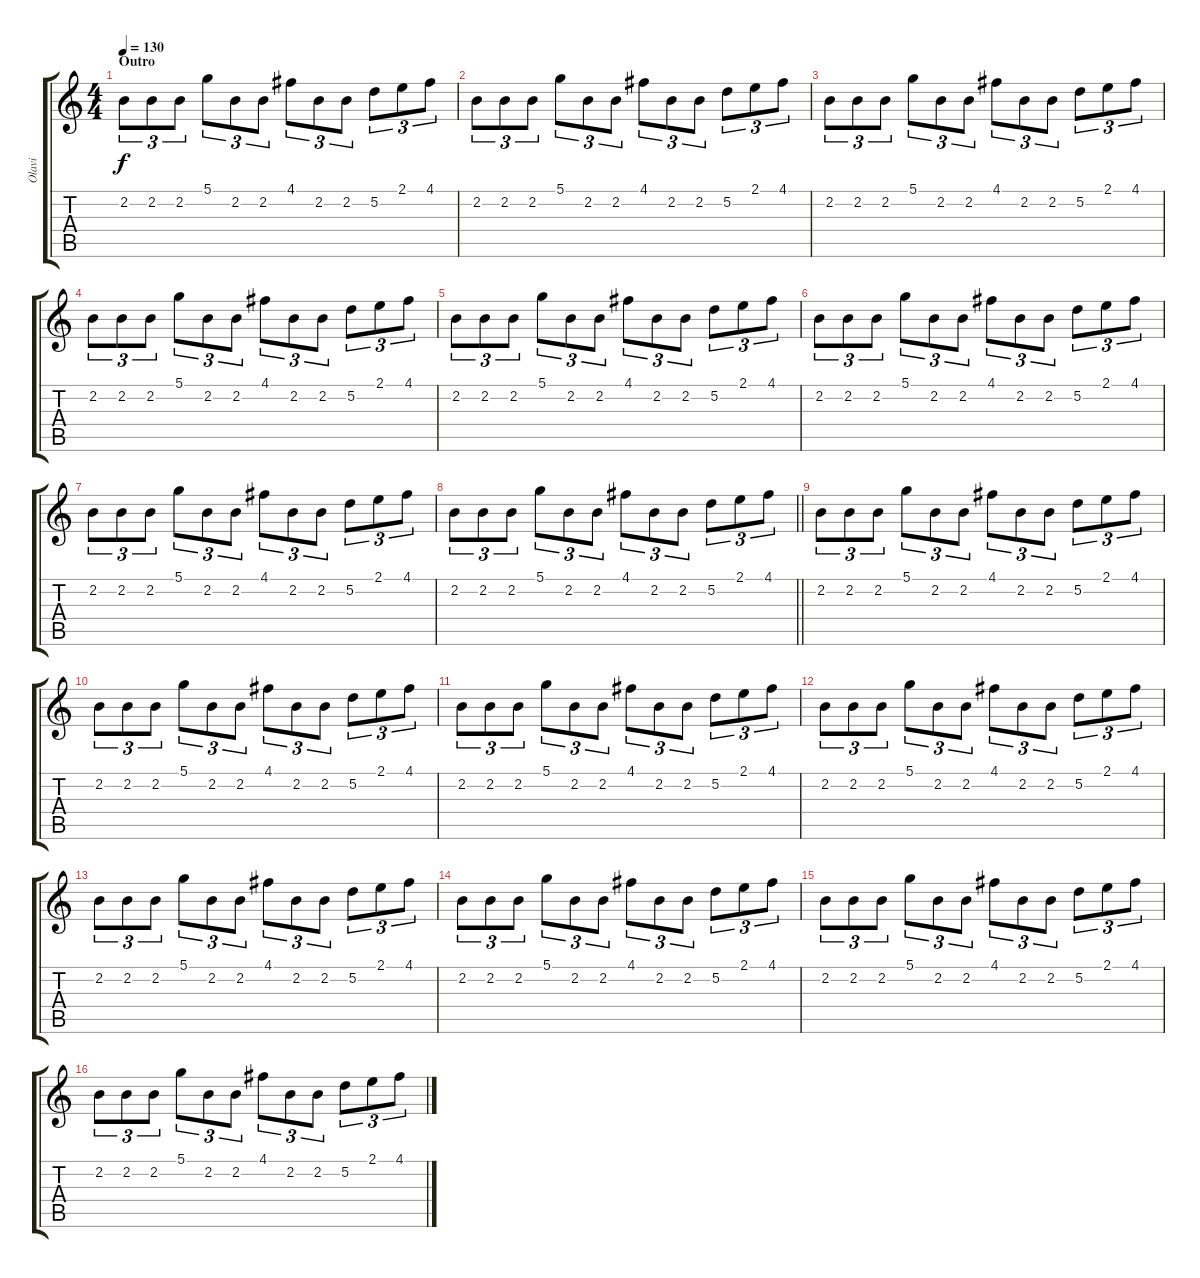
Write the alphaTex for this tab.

\track ("Olavi" "Olavi") {instrument distortionguitar}
\staff {score tabs}
\tuning (D4 A3 F3 C3 G2 D2) {hide}
\ts (4 4)
\section ("" "Outro")
\tempo 130
\clef g2
\ks c
2.2.8{tu (3 2) dy f} 2.2.8{tu (3 2)} 2.2.8{tu (3 2)} 5.1.8{tu (3 2)} 2.2.8{tu (3 2)} 2.2.8{tu (3 2)} 4.1.8{tu (3 2)} 2.2.8{tu (3 2)} 2.2.8{tu (3 2)} 5.2.8{tu (3 2)} 2.1.8{tu (3 2)} 4.1.8{tu (3 2)} |
2.2.8{tu (3 2)} 2.2.8{tu (3 2)} 2.2.8{tu (3 2)} 5.1.8{tu (3 2)} 2.2.8{tu (3 2)} 2.2.8{tu (3 2)} 4.1.8{tu (3 2)} 2.2.8{tu (3 2)} 2.2.8{tu (3 2)} 5.2.8{tu (3 2)} 2.1.8{tu (3 2)} 4.1.8{tu (3 2)} |
2.2.8{tu (3 2)} 2.2.8{tu (3 2)} 2.2.8{tu (3 2)} 5.1.8{tu (3 2)} 2.2.8{tu (3 2)} 2.2.8{tu (3 2)} 4.1.8{tu (3 2)} 2.2.8{tu (3 2)} 2.2.8{tu (3 2)} 5.2.8{tu (3 2)} 2.1.8{tu (3 2)} 4.1.8{tu (3 2)} |
2.2.8{tu (3 2)} 2.2.8{tu (3 2)} 2.2.8{tu (3 2)} 5.1.8{tu (3 2)} 2.2.8{tu (3 2)} 2.2.8{tu (3 2)} 4.1.8{tu (3 2)} 2.2.8{tu (3 2)} 2.2.8{tu (3 2)} 5.2.8{tu (3 2)} 2.1.8{tu (3 2)} 4.1.8{tu (3 2)} |
2.2.8{tu (3 2)} 2.2.8{tu (3 2)} 2.2.8{tu (3 2)} 5.1.8{tu (3 2)} 2.2.8{tu (3 2)} 2.2.8{tu (3 2)} 4.1.8{tu (3 2)} 2.2.8{tu (3 2)} 2.2.8{tu (3 2)} 5.2.8{tu (3 2)} 2.1.8{tu (3 2)} 4.1.8{tu (3 2)} |
2.2.8{tu (3 2)} 2.2.8{tu (3 2)} 2.2.8{tu (3 2)} 5.1.8{tu (3 2)} 2.2.8{tu (3 2)} 2.2.8{tu (3 2)} 4.1.8{tu (3 2)} 2.2.8{tu (3 2)} 2.2.8{tu (3 2)} 5.2.8{tu (3 2)} 2.1.8{tu (3 2)} 4.1.8{tu (3 2)} |
2.2.8{tu (3 2)} 2.2.8{tu (3 2)} 2.2.8{tu (3 2)} 5.1.8{tu (3 2)} 2.2.8{tu (3 2)} 2.2.8{tu (3 2)} 4.1.8{tu (3 2)} 2.2.8{tu (3 2)} 2.2.8{tu (3 2)} 5.2.8{tu (3 2)} 2.1.8{tu (3 2)} 4.1.8{tu (3 2)} |
\barLineRight lightlight
2.2.8{tu (3 2)} 2.2.8{tu (3 2)} 2.2.8{tu (3 2)} 5.1.8{tu (3 2)} 2.2.8{tu (3 2)} 2.2.8{tu (3 2)} 4.1.8{tu (3 2)} 2.2.8{tu (3 2)} 2.2.8{tu (3 2)} 5.2.8{tu (3 2)} 2.1.8{tu (3 2)} 4.1.8{tu (3 2)} |
2.2.8{tu (3 2)} 2.2.8{tu (3 2)} 2.2.8{tu (3 2)} 5.1.8{tu (3 2)} 2.2.8{tu (3 2)} 2.2.8{tu (3 2)} 4.1.8{tu (3 2)} 2.2.8{tu (3 2)} 2.2.8{tu (3 2)} 5.2.8{tu (3 2)} 2.1.8{tu (3 2)} 4.1.8{tu (3 2)} |
2.2.8{tu (3 2)} 2.2.8{tu (3 2)} 2.2.8{tu (3 2)} 5.1.8{tu (3 2)} 2.2.8{tu (3 2)} 2.2.8{tu (3 2)} 4.1.8{tu (3 2)} 2.2.8{tu (3 2)} 2.2.8{tu (3 2)} 5.2.8{tu (3 2)} 2.1.8{tu (3 2)} 4.1.8{tu (3 2)} |
2.2.8{tu (3 2)} 2.2.8{tu (3 2)} 2.2.8{tu (3 2)} 5.1.8{tu (3 2)} 2.2.8{tu (3 2)} 2.2.8{tu (3 2)} 4.1.8{tu (3 2)} 2.2.8{tu (3 2)} 2.2.8{tu (3 2)} 5.2.8{tu (3 2)} 2.1.8{tu (3 2)} 4.1.8{tu (3 2)} |
2.2.8{tu (3 2)} 2.2.8{tu (3 2)} 2.2.8{tu (3 2)} 5.1.8{tu (3 2)} 2.2.8{tu (3 2)} 2.2.8{tu (3 2)} 4.1.8{tu (3 2)} 2.2.8{tu (3 2)} 2.2.8{tu (3 2)} 5.2.8{tu (3 2)} 2.1.8{tu (3 2)} 4.1.8{tu (3 2)} |
2.2.8{tu (3 2)} 2.2.8{tu (3 2)} 2.2.8{tu (3 2)} 5.1.8{tu (3 2)} 2.2.8{tu (3 2)} 2.2.8{tu (3 2)} 4.1.8{tu (3 2)} 2.2.8{tu (3 2)} 2.2.8{tu (3 2)} 5.2.8{tu (3 2)} 2.1.8{tu (3 2)} 4.1.8{tu (3 2)} |
2.2.8{tu (3 2)} 2.2.8{tu (3 2)} 2.2.8{tu (3 2)} 5.1.8{tu (3 2)} 2.2.8{tu (3 2)} 2.2.8{tu (3 2)} 4.1.8{tu (3 2)} 2.2.8{tu (3 2)} 2.2.8{tu (3 2)} 5.2.8{tu (3 2)} 2.1.8{tu (3 2)} 4.1.8{tu (3 2)} |
2.2.8{tu (3 2)} 2.2.8{tu (3 2)} 2.2.8{tu (3 2)} 5.1.8{tu (3 2)} 2.2.8{tu (3 2)} 2.2.8{tu (3 2)} 4.1.8{tu (3 2)} 2.2.8{tu (3 2)} 2.2.8{tu (3 2)} 5.2.8{tu (3 2)} 2.1.8{tu (3 2)} 4.1.8{tu (3 2)} |
2.2.8{tu (3 2)} 2.2.8{tu (3 2)} 2.2.8{tu (3 2)} 5.1.8{tu (3 2)} 2.2.8{tu (3 2)} 2.2.8{tu (3 2)} 4.1.8{tu (3 2)} 2.2.8{tu (3 2)} 2.2.8{tu (3 2)} 5.2.8{tu (3 2)} 2.1.8{tu (3 2)} 4.1.8{tu (3 2)}
